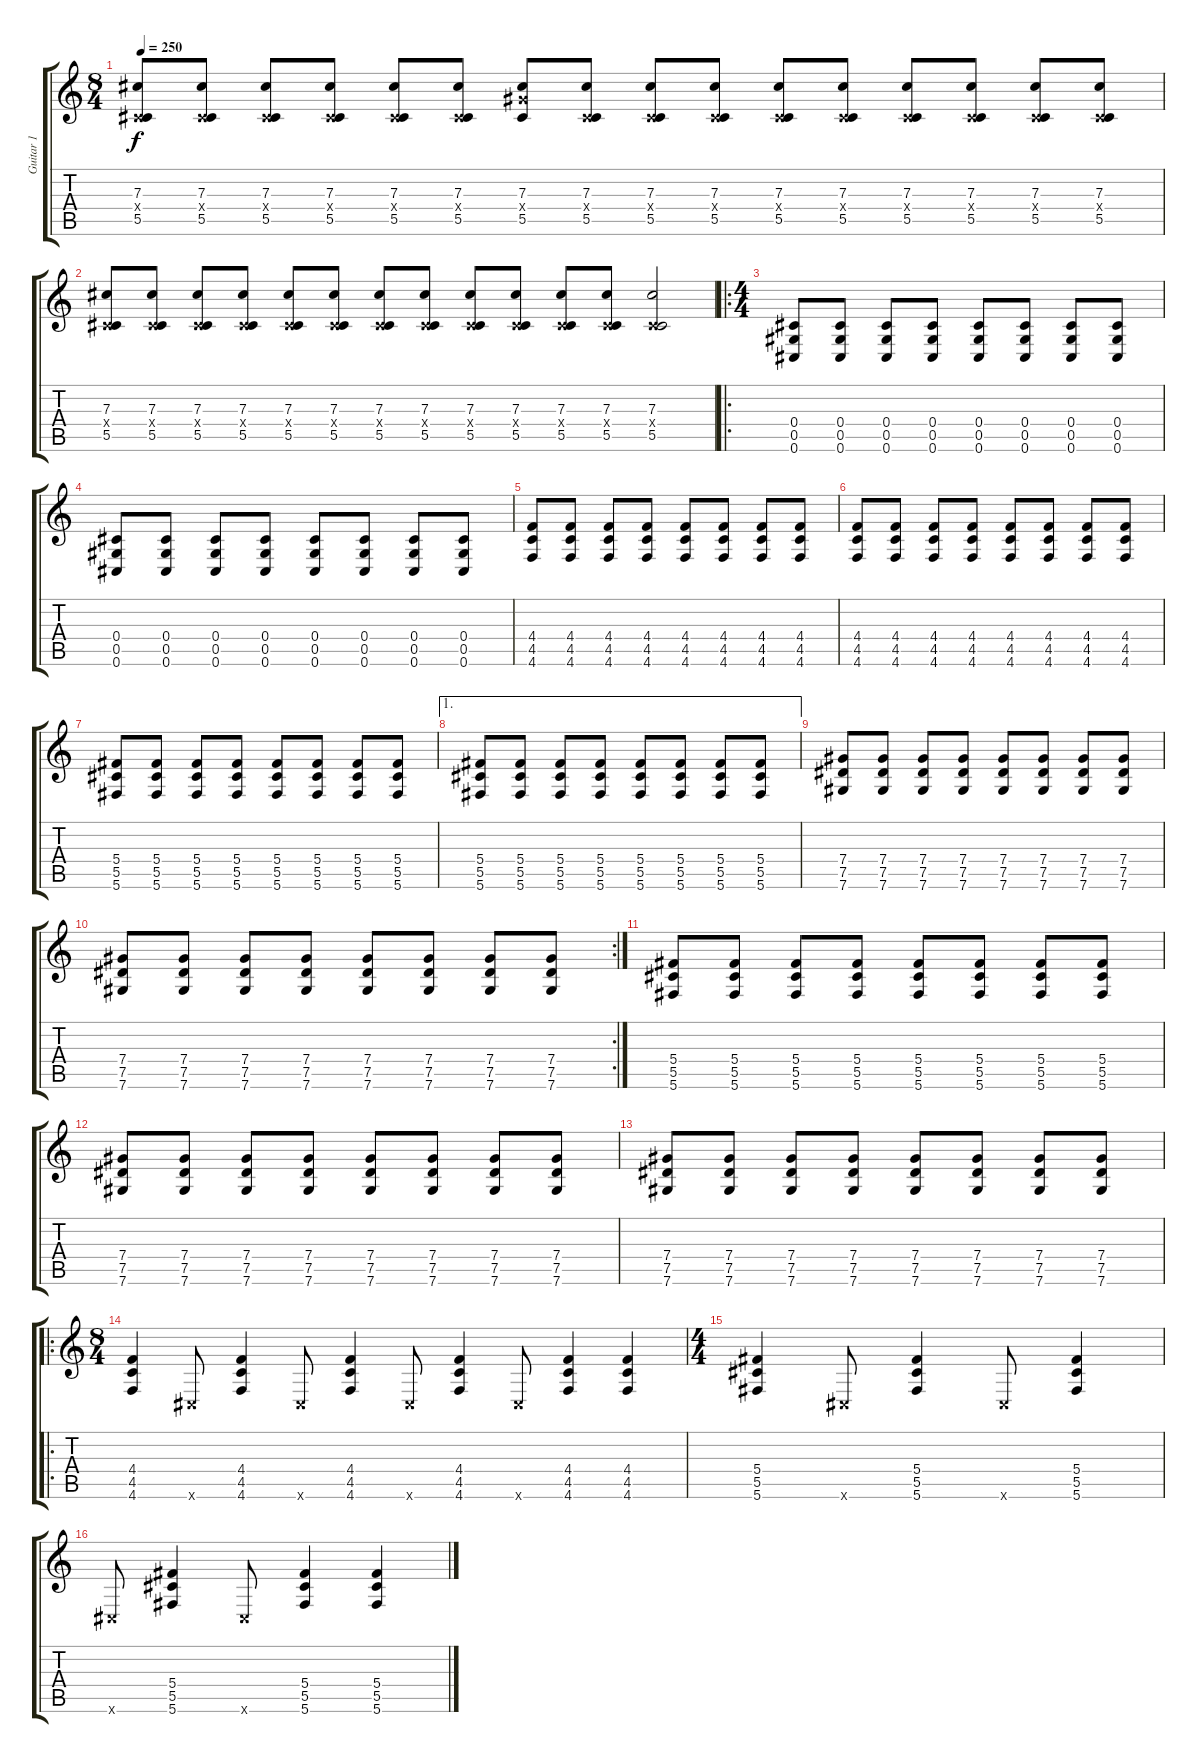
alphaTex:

\track ("Guitar 1" "Guitar 1") {instrument overdrivenguitar}
\staff {score tabs}
\tuning (Eb4 Bb3 Gb3 Db3 Ab2 Db2) {hide}
\ts (8 4)
\tempo 250
\clef g2
\ks c
(7.3 0.4{x} 5.5).8{dy f instrument overdrivenguitar} (7.3 0.4{x} 5.5).8 (7.3 0.4{x} 5.5).8 (7.3 0.4{x} 5.5).8 (7.3 0.4{x} 5.5).8 (7.3 0.4{x} 5.5).8 (7.3 7.4{x} 5.5).8 (7.3 0.4{x} 5.5).8 (7.3 0.4{x} 5.5).8 (7.3 0.4{x} 5.5).8 (7.3 0.4{x} 5.5).8 (7.3 0.4{x} 5.5).8 (7.3 0.4{x} 5.5).8 (7.3 0.4{x} 5.5).8 (7.3 0.4{x} 5.5).8 (7.3 0.4{x} 5.5).8 |
(7.3 0.4{x} 5.5).8 (7.3 0.4{x} 5.5).8 (7.3 0.4{x} 5.5).8 (7.3 0.4{x} 5.5).8 (7.3 0.4{x} 5.5).8 (7.3 0.4{x} 5.5).8 (7.3 0.4{x} 5.5).8 (7.3 0.4{x} 5.5).8 (7.3 0.4{x} 5.5).8 (7.3 0.4{x} 5.5).8 (7.3 0.4{x} 5.5).8 (7.3 0.4{x} 5.5).8 (7.3 0.4{x} 5.5).2 |
\ro
\ts (4 4)
(0.4 0.5 0.6).8{instrument electricguitarmuted} (0.4 0.5 0.6).8 (0.4 0.5 0.6).8 (0.4 0.5 0.6).8 (0.4 0.5 0.6).8 (0.4 0.5 0.6).8 (0.4 0.5 0.6).8 (0.4 0.5 0.6).8 |
(0.4 0.5 0.6).8 (0.4 0.5 0.6).8 (0.4 0.5 0.6).8 (0.4 0.5 0.6).8 (0.4 0.5 0.6).8 (0.4 0.5 0.6).8 (0.4 0.5 0.6).8 (0.4 0.5 0.6).8 |
(4.4 4.5 4.6).8 (4.4 4.5 4.6).8 (4.4 4.5 4.6).8 (4.4 4.5 4.6).8 (4.4 4.5 4.6).8 (4.4 4.5 4.6).8 (4.4 4.5 4.6).8 (4.4 4.5 4.6).8 |
(4.4 4.5 4.6).8 (4.4 4.5 4.6).8 (4.4 4.5 4.6).8 (4.4 4.5 4.6).8 (4.4 4.5 4.6).8 (4.4 4.5 4.6).8 (4.4 4.5 4.6).8 (4.4 4.5 4.6).8 |
(5.4 5.5 5.6).8 (5.4 5.5 5.6).8 (5.4 5.5 5.6).8 (5.4 5.5 5.6).8 (5.4 5.5 5.6).8 (5.4 5.5 5.6).8 (5.4 5.5 5.6).8 (5.4 5.5 5.6).8 |
\ae 1
(5.4 5.5 5.6).8 (5.4 5.5 5.6).8 (5.4 5.5 5.6).8 (5.4 5.5 5.6).8 (5.4 5.5 5.6).8 (5.4 5.5 5.6).8 (5.4 5.5 5.6).8 (5.4 5.5 5.6).8 |
(7.4 7.5 7.6).8 (7.4 7.5 7.6).8 (7.4 7.5 7.6).8 (7.4 7.5 7.6).8 (7.4 7.5 7.6).8 (7.4 7.5 7.6).8 (7.4 7.5 7.6).8 (7.4 7.5 7.6).8 |
\rc 2
(7.4 7.5 7.6).8 (7.4 7.5 7.6).8 (7.4 7.5 7.6).8 (7.4 7.5 7.6).8 (7.4 7.5 7.6).8 (7.4 7.5 7.6).8 (7.4 7.5 7.6).8 (7.4 7.5 7.6).8 |
(5.4 5.5 5.6).8 (5.4 5.5 5.6).8 (5.4 5.5 5.6).8 (5.4 5.5 5.6).8 (5.4 5.5 5.6).8 (5.4 5.5 5.6).8 (5.4 5.5 5.6).8 (5.4 5.5 5.6).8 |
(7.4 7.5 7.6).8 (7.4 7.5 7.6).8 (7.4 7.5 7.6).8 (7.4 7.5 7.6).8 (7.4 7.5 7.6).8 (7.4 7.5 7.6).8 (7.4 7.5 7.6).8 (7.4 7.5 7.6).8 |
(7.4 7.5 7.6).8 (7.4 7.5 7.6).8 (7.4 7.5 7.6).8 (7.4 7.5 7.6).8 (7.4 7.5 7.6).8 (7.4 7.5 7.6).8 (7.4 7.5 7.6).8 (7.4 7.5 7.6).8 |
\ro
\ts (8 4)
(4.4 4.5 4.6).4{balance 0 instrument overdrivenguitar} 0.6{x}.8 (4.4 4.5 4.6).4 0.6{x}.8 (4.4 4.5 4.6).4 0.6{x}.8 (4.4 4.5 4.6).4 0.6{x}.8 (4.4 4.5 4.6).4 (4.4 4.5 4.6).4 |
\ts (4 4)
(5.4 5.5 5.6).4 0.6{x}.8 (5.4 5.5 5.6).4 0.6{x}.8 (5.4 5.5 5.6).4 |
0.6{x}.8 (5.4 5.5 5.6).4 0.6{x}.8 (5.4 5.5 5.6).4 (5.4 5.5 5.6).4
